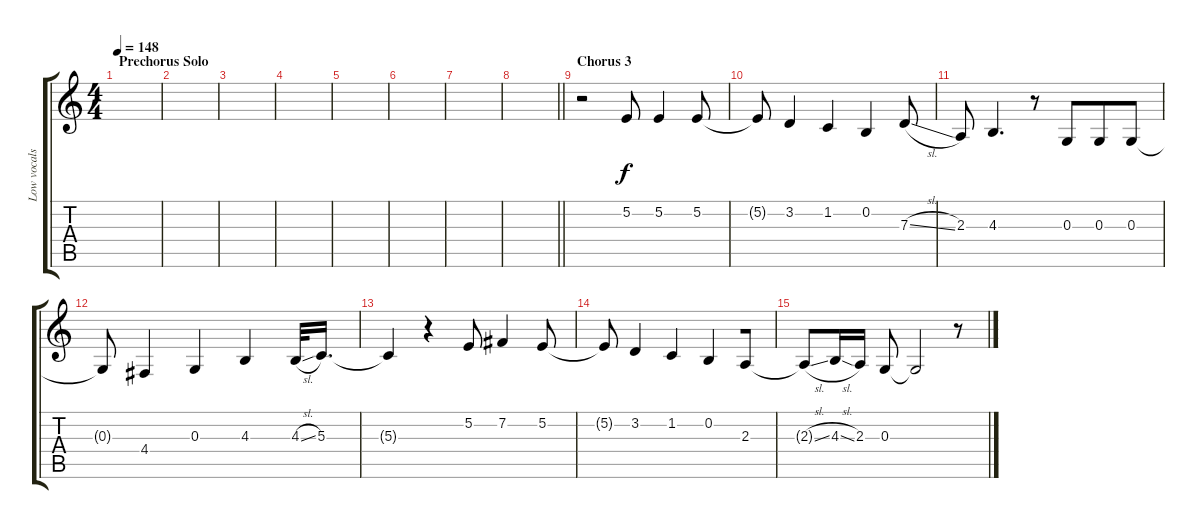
\track ("Low vocals" "Low vocals") {instrument flute}
\staff {score tabs}
\tuning (E4 B3 G3 D3 A2 E2) {hide}
\ts (4 4)
\section ("" "Prechorus Solo")
\tempo 148
\clef g2
\ks c
|
|
|
|
|
|
|
\barLineRight lightlight
|
\section ("" "Chorus 3")
r.2 5.2.8 5.2.4 5.2.8 |
5.2{t}.8 3.2.4 1.2.4 0.2.4 7.3{sl}.8 |
2.3.8 4.3.4{d} r.8 0.3.8{beam merge} 0.3.8 0.3.8 |
0.3{t}.8 4.4.4 0.3.4 4.3.4 4.3{sl}.32{beam merge} 5.3.16{d} |
5.3{t}.4 r.4{beam merge} 5.2.8 7.2.4 5.2.8 |
5.2{t}.8 3.2.4{beam merge} 1.2.4 0.2.4{beam merge} 2.3.8 |
2.3{sl t}.8 4.3{sl}.16 2.3.16 0.3.8 0.3{t}.2 r.8
